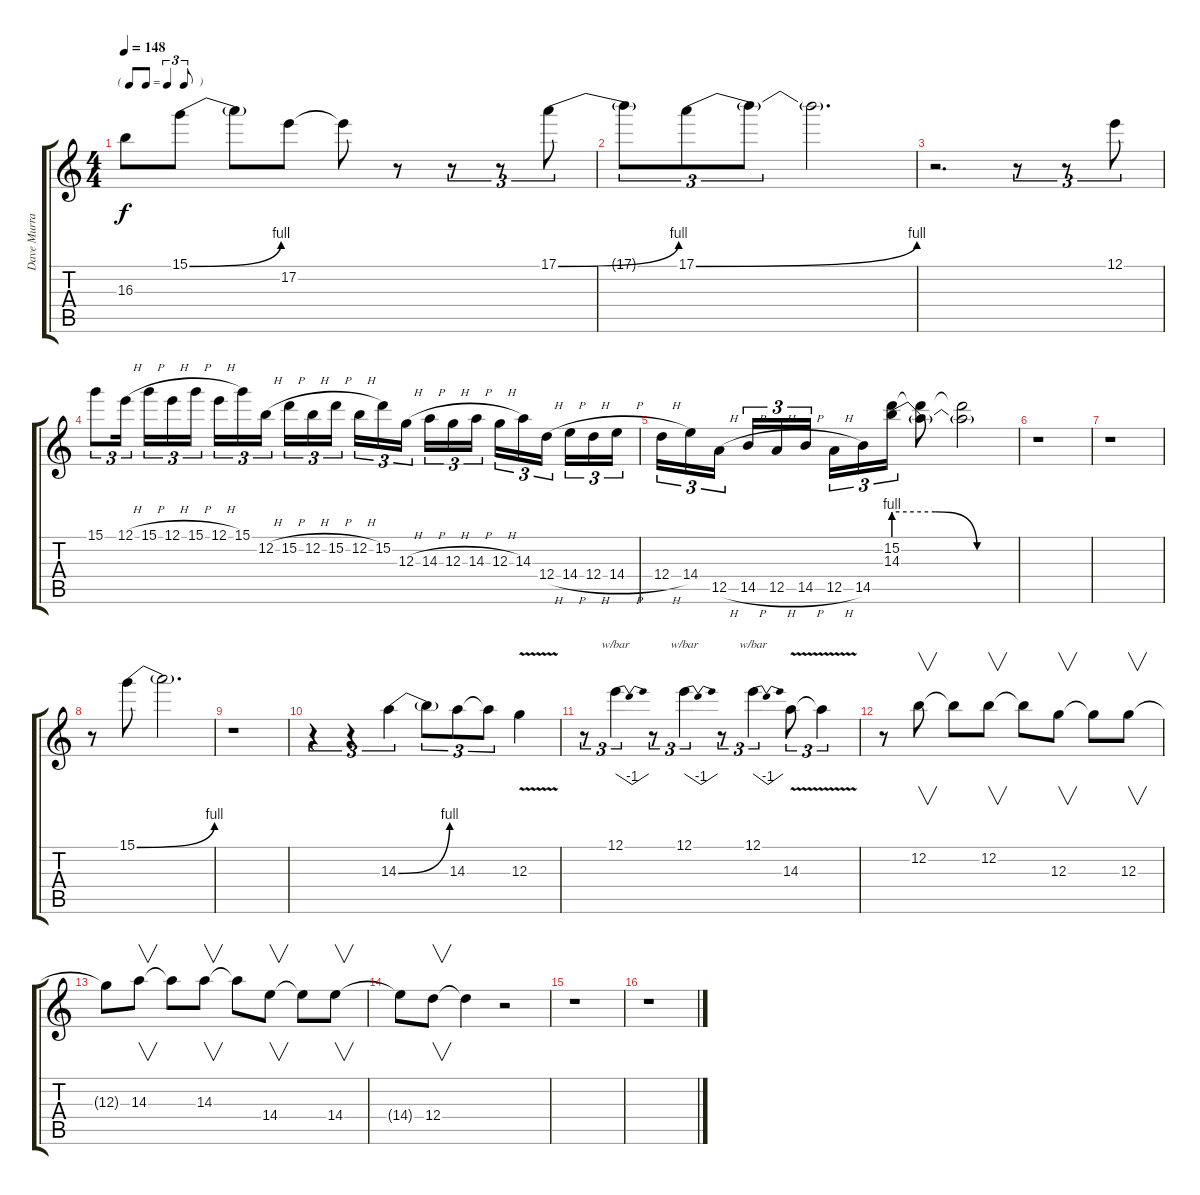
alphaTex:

\track ("Dave Murray" "Dave Murra") {instrument distortionguitar}
\staff {score tabs}
\tuning (E4 B3 G3 D3 A2 E2) {hide}
\ts (4 4)
\tf triplet8th
\tempo 148
\clef g2
\ks c
16.3{t}.8{dy f} 15.1{be (bend 0 0 60 4)}.8 15.1{t}.8 17.2.8 17.2{t}.8 r.8 r.8{tu (3 2)} r.8{tu (3 2)} 17.1{be (bend 0 0 60 4)}.8{tu (3 2)} |
17.1{t}.8{tu (3 2)} 17.1{be (bend 0 0 60 4)}.8{tu (3 2)} 17.1{t}.8{tu (3 2)} 17.1{t}.2{d} |
r.2{d} r.8{tu (3 2)} r.8{tu (3 2)} 12.1.8{tu (3 2)} |
15.1.8{tu (3 2)} 12.1{h}.16{tu (3 2) beam splitsecondary} 15.1{h}.16{tu (3 2)} 12.1{h}.16{tu (3 2)} 15.1{h}.16{tu (3 2)} 12.1{h}.16{tu (3 2)} 15.1.16{tu (3 2)} 12.2{h}.16{tu (3 2) beam splitsecondary} 15.2{h}.16{tu (3 2)} 12.2{h}.16{tu (3 2)} 15.2{h}.16{tu (3 2)} 12.2{h}.16{tu (3 2)} 15.2.16{tu (3 2)} 12.3{h}.16{tu (3 2) beam splitsecondary} 14.3{h}.16{tu (3 2)} 12.3{h}.16{tu (3 2)} 14.3{h}.16{tu (3 2)} 12.3{h}.16{tu (3 2)} 14.3.16{tu (3 2)} 12.4{h}.16{tu (3 2) beam splitsecondary} 14.4{h}.16{tu (3 2)} 12.4{h}.16{tu (3 2)} 14.4{h}.16{tu (3 2)} |
12.4{h}.16{tu (3 2)} 14.4.16{tu (3 2)} 12.5{h}.16{tu (3 2) beam splitsecondary} 14.5{h}.16{tu (3 2)} 12.5{h}.16{tu (3 2)} 14.5{h}.16{tu (3 2)} 12.5{h}.16{tu (3 2)} 14.5.16{tu (3 2)} (15.2 14.3{be (custom 0 4 20 4 40 0 60 0)}).16{tu (3 2)} (15.2{t} 14.3{t}).8 (15.2{t} 14.3{t}).2 |
r.1 |
r.1 |
r.8 15.1{be (bend 0 0 60 4)}.8 15.1{t}.2{d} |
r.1 |
r.4{tu (3 2)} r.4{tu (3 2)} 14.3{be (bend 0 0 60 4)}.4{tu (3 2)} 14.3{t}.8{tu (3 2)} 14.3.8{tu (3 2)} 14.3{t}.8{tu (3 2)} 12.3{v}.4 |
r.8{tu (3 2)} 12.1.4{tu (3 2) tbe (dip default 0 0 30 -4 60 0)} r.8{tu (3 2)} 12.1.4{tu (3 2) tbe (dip default 0 0 30 -4 60 0)} r.8{tu (3 2)} 12.1.4{tu (3 2) tbe (dip default 0 0 30 -4 60 0)} 14.3{v}.8{tu (3 2)} 14.3{t}.4{tu (3 2)} |
r.8 12.2.8{v} 12.2{t}.8 12.2.8{v} 12.2{t}.8 12.3.8{v} 12.3{t}.8 12.3.8{v} |
12.3{t}.8 14.3.8{v} 14.3{t}.8 14.3.8{v} 14.3{t}.8 14.4.8{v} 14.4{t}.8 14.4.8{v} |
14.4{t}.8 12.4.8{v} 12.4{t}.4 r.2 |
r.1 |
r.1
